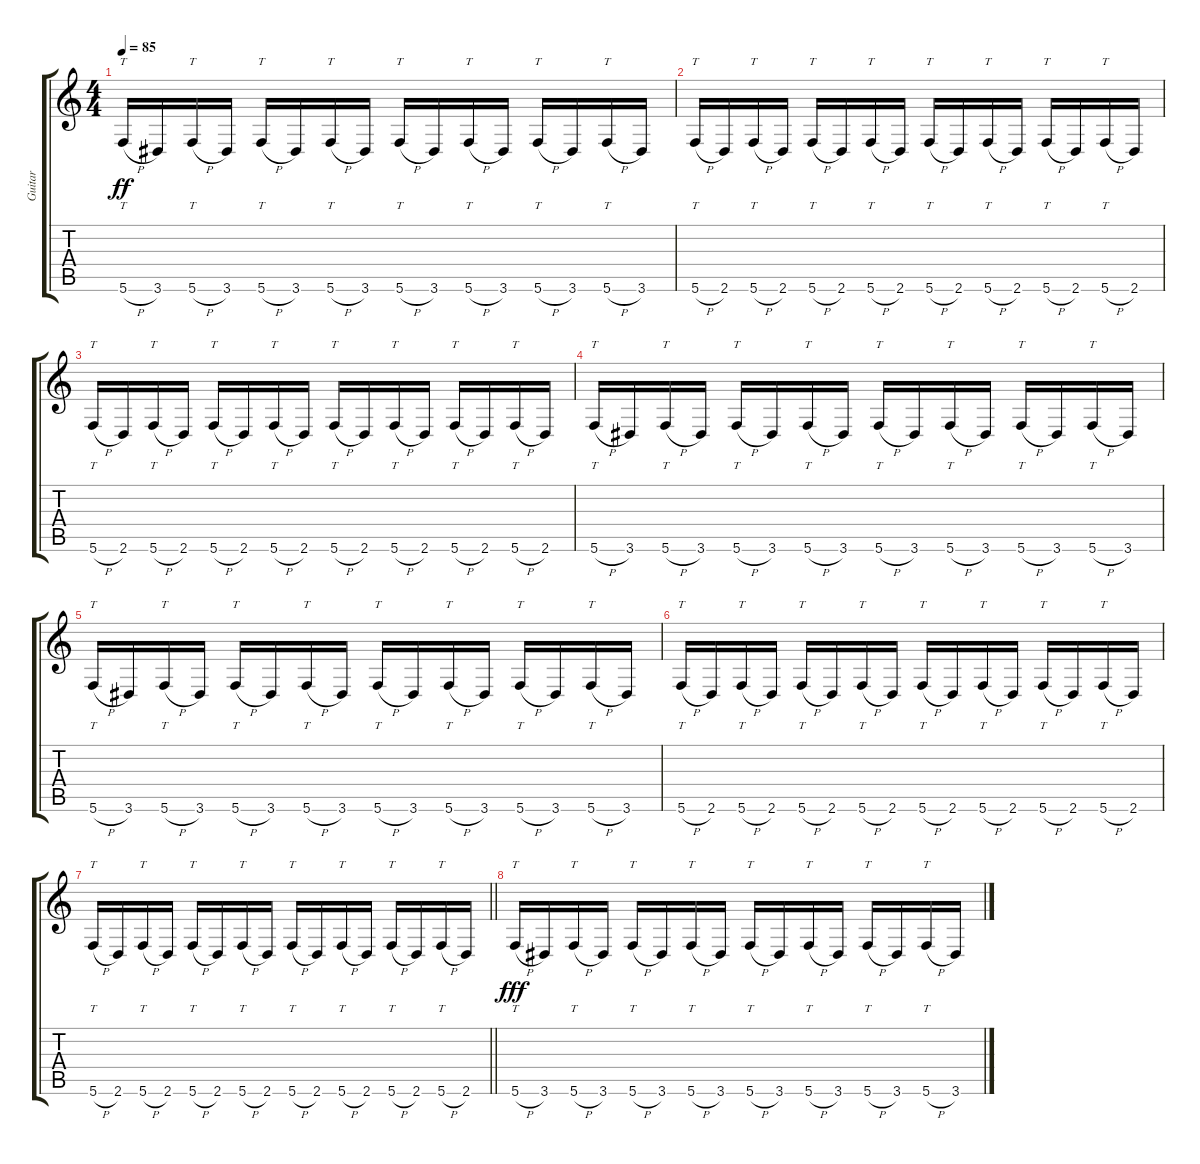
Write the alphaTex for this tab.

\track ("Guitar" "Guitar") {instrument overdrivenguitar}
\staff {score tabs}
\tuning (D4 A3 F3 C3 G2 C2) {hide}
\ts (4 4)
\tempo 85
\clef g2
\ks c
5.6{h}.16{tt dy ff} 3.6.16 5.6{h}.16{tt} 3.6.16 5.6{h}.16{tt} 3.6.16 5.6{h}.16{tt} 3.6.16 5.6{h}.16{tt} 3.6.16 5.6{h}.16{tt} 3.6.16 5.6{h}.16{tt} 3.6.16 5.6{h}.16{tt} 3.6.16 |
5.6{h}.16{tt} 2.6.16 5.6{h}.16{tt} 2.6.16 5.6{h}.16{tt} 2.6.16 5.6{h}.16{tt} 2.6.16 5.6{h}.16{tt} 2.6.16 5.6{h}.16{tt} 2.6.16 5.6{h}.16{tt} 2.6.16 5.6{h}.16{tt} 2.6.16 |
5.6{h}.16{tt} 2.6.16 5.6{h}.16{tt} 2.6.16 5.6{h}.16{tt} 2.6.16 5.6{h}.16{tt} 2.6.16 5.6{h}.16{tt} 2.6.16 5.6{h}.16{tt} 2.6.16 5.6{h}.16{tt} 2.6.16 5.6{h}.16{tt} 2.6.16 |
5.6{h}.16{tt} 3.6.16 5.6{h}.16{tt} 3.6.16 5.6{h}.16{tt} 3.6.16 5.6{h}.16{tt} 3.6.16 5.6{h}.16{tt} 3.6.16 5.6{h}.16{tt} 3.6.16 5.6{h}.16{tt} 3.6.16 5.6{h}.16{tt} 3.6.16 |
5.6{h}.16{tt} 3.6.16 5.6{h}.16{tt} 3.6.16 5.6{h}.16{tt} 3.6.16 5.6{h}.16{tt} 3.6.16 5.6{h}.16{tt} 3.6.16 5.6{h}.16{tt} 3.6.16 5.6{h}.16{tt} 3.6.16 5.6{h}.16{tt} 3.6.16 |
5.6{h}.16{tt} 2.6.16 5.6{h}.16{tt} 2.6.16 5.6{h}.16{tt} 2.6.16 5.6{h}.16{tt} 2.6.16 5.6{h}.16{tt} 2.6.16 5.6{h}.16{tt} 2.6.16 5.6{h}.16{tt} 2.6.16 5.6{h}.16{tt} 2.6.16 |
\barLineRight lightlight
5.6{h}.16{tt} 2.6.16 5.6{h}.16{tt} 2.6.16 5.6{h}.16{tt} 2.6.16 5.6{h}.16{tt} 2.6.16 5.6{h}.16{tt} 2.6.16 5.6{h}.16{tt} 2.6.16 5.6{h}.16{tt} 2.6.16 5.6{h}.16{tt} 2.6.16 |
5.6{h}.16{tt dy fff} 3.6.16 5.6{h}.16{tt} 3.6.16 5.6{h}.16{tt} 3.6.16 5.6{h}.16{tt} 3.6.16 5.6{h}.16{tt} 3.6.16 5.6{h}.16{tt} 3.6.16 5.6{h}.16{tt} 3.6.16 5.6{h}.16{tt} 3.6.16
